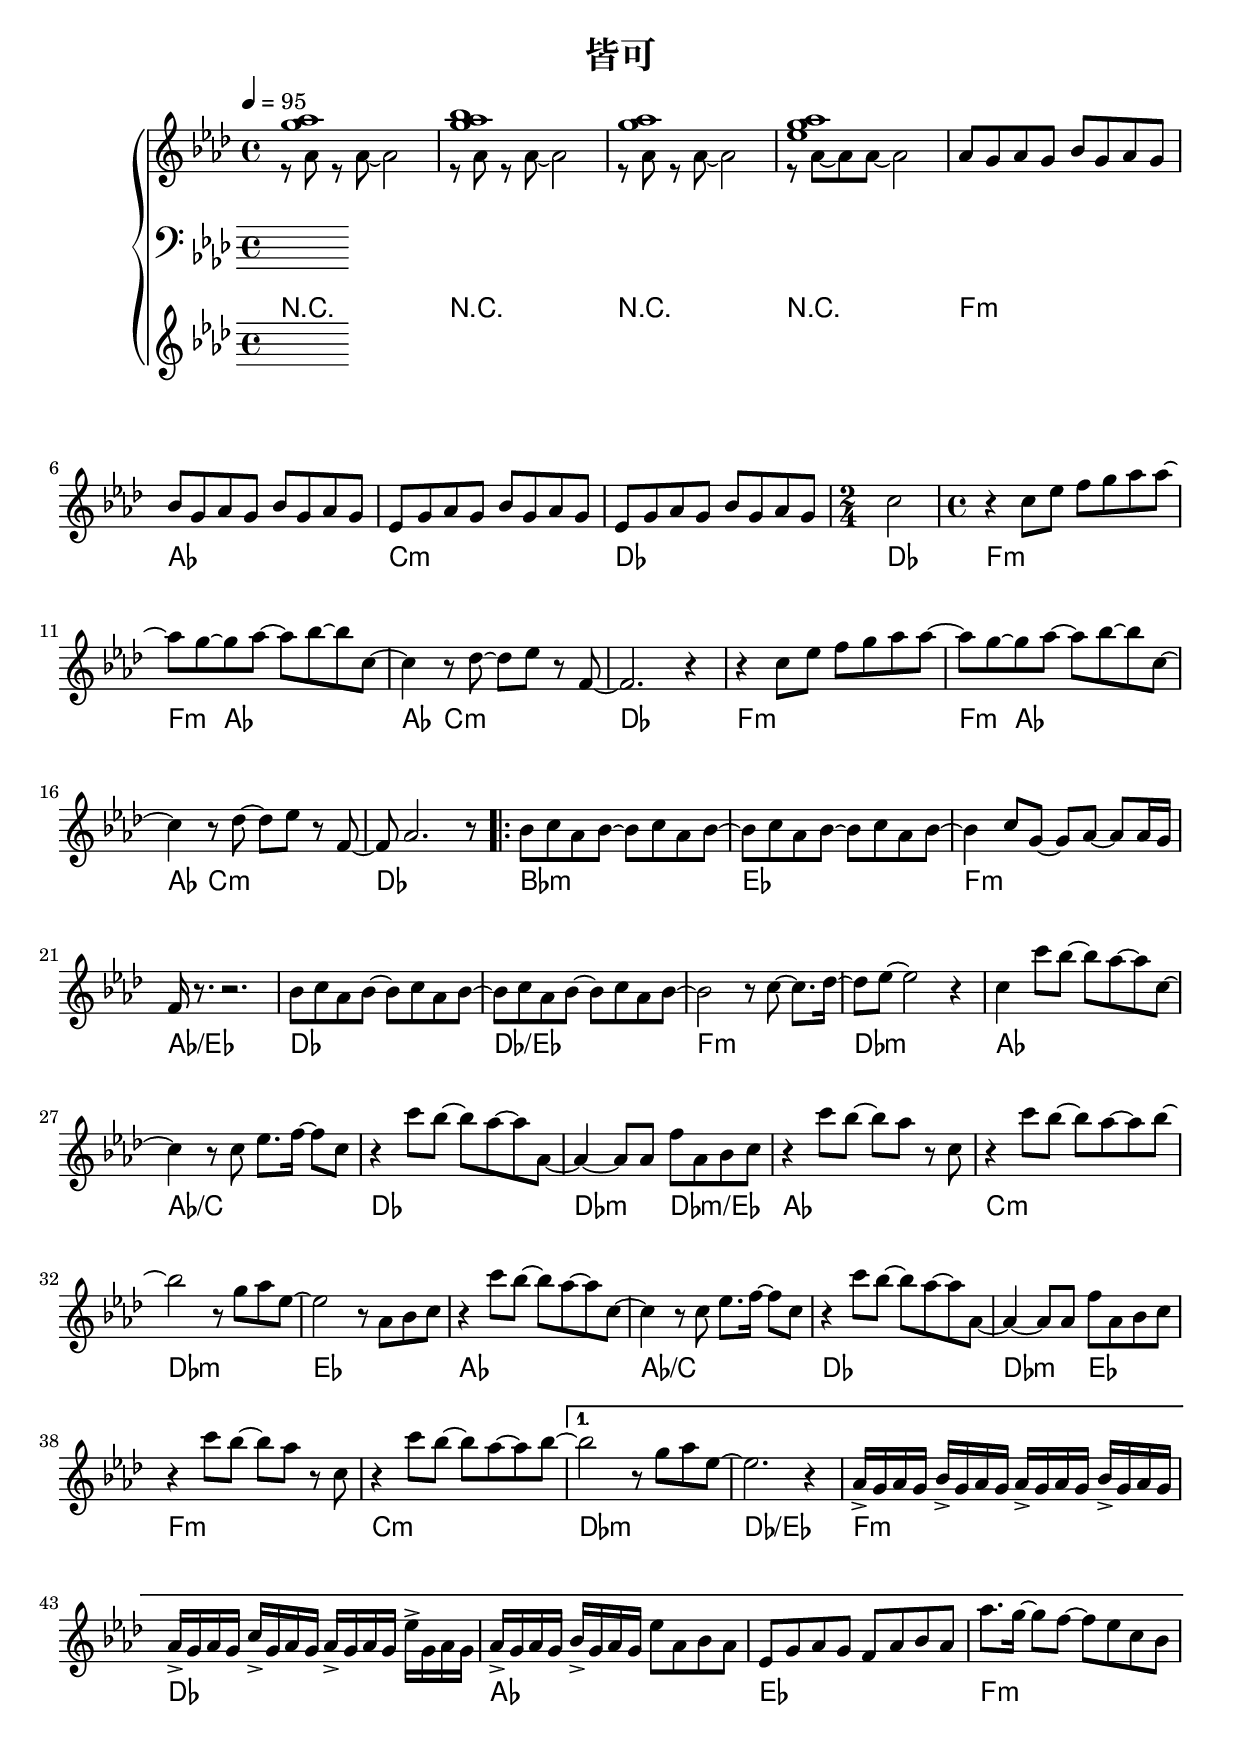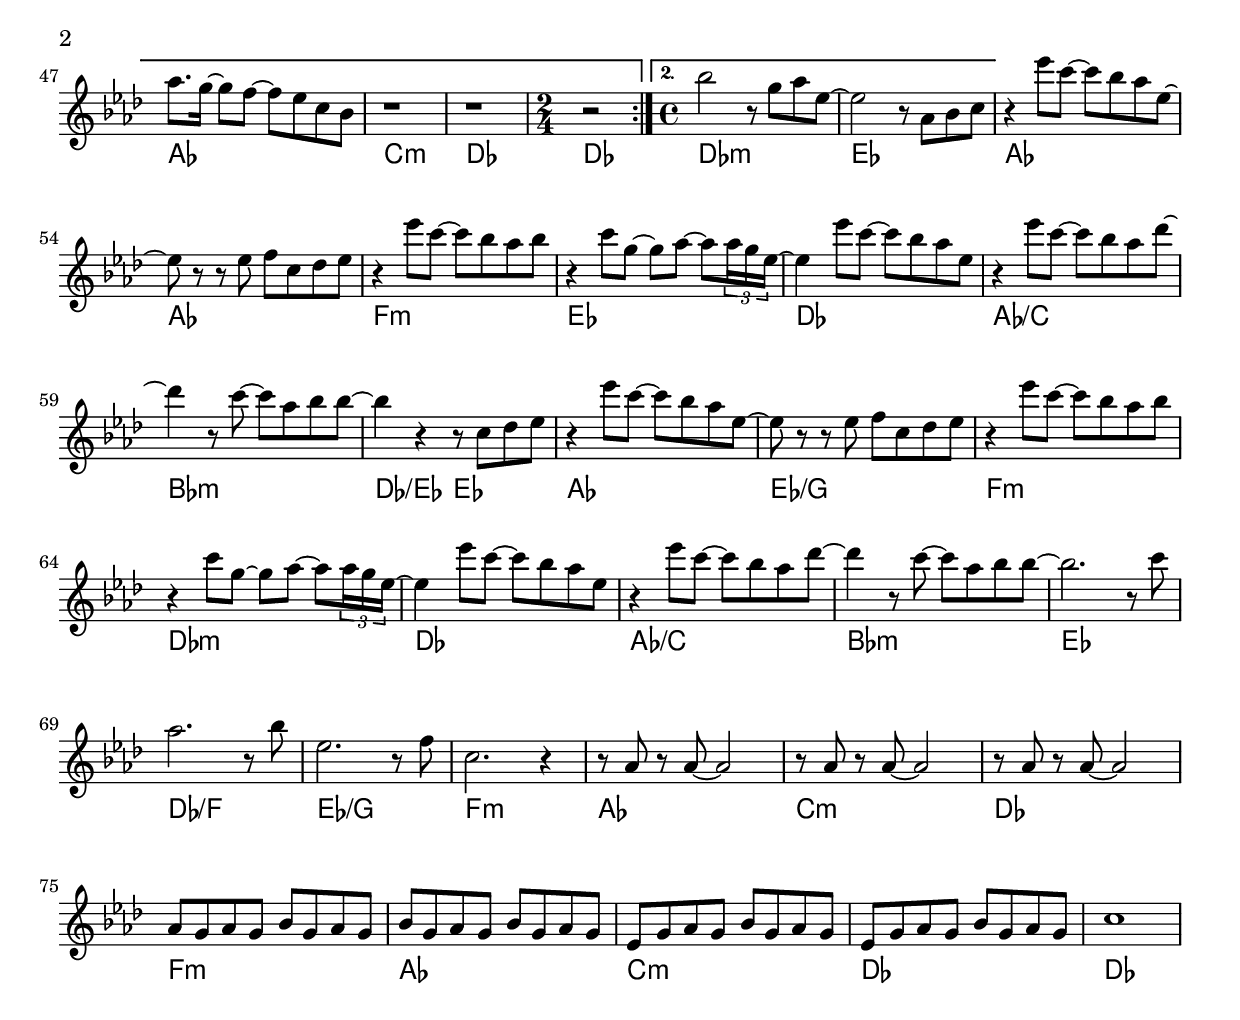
\header {
  title = "皆可"
  composer = ""
}

righthand = \relative aes'{ \clef treble \key aes\major \time 4/4 

  <<{<g' aes>1}\\{r8 aes, r aes~ aes2}>>|
  <<{<g' aes bes>1}\\{r8 aes, r aes~ aes2}>>|
  <<{<g' aes>1}\\{r8 aes, r aes~ aes2}>>|
  <<{<g' aes ees>1}\\{r8 aes,~ aes aes~ aes2}>>|

  aes8 g aes g bes g aes g | bes8 g aes g bes g aes g | 
  ees8 g aes g bes g aes g | ees8 g aes g bes g aes g | 
  \time 2/4 c2 |

  \time 4/4
  r4 c8 ees f g aes aes~ | aes g~ g aes~ aes bes~ bes c,~ |
  c4 r8 des~ des ees r f,~ | f2. r4 |
  r4 c'8 ees f g aes aes~ | aes g~ g aes~ aes bes~ bes c,~ |
  c4 r8 des~ des ees r f,~ | f aes2. r8 |

  \repeat volta 2 {
  bes c aes bes~ bes c aes bes~ | bes c aes bes~ bes c aes bes~ |
  bes4 c8 g~ g aes~ aes aes16 g | f r8. r2. |
  bes8 c aes bes~ bes c aes bes~ | bes c aes bes~ bes c aes bes~ | 
  bes2 r8 c8~ c8. des16~ | des8 ees~ ees2 r4 |

  c4 c'8 bes~ bes aes~ aes c,~ | c4 r8 c ees8. f16~ f8 c |
  r4 c'8 bes~ bes aes~ aes aes,~ | aes4~ aes8 aes f' aes, bes c |
  r4 c'8 bes~ bes aes r c, | r4 c'8 bes~ bes aes~ aes bes~ |
  bes2 r8 g aes ees~ | ees2 r8 aes, bes c |

  r4 c'8 bes~ bes aes~ aes c,~ | c4 r8 c ees8. f16~ f8 c |
  r4 c'8 bes~ bes aes~ aes aes,~ | aes4~ aes8 aes f' aes, bes c |
  r4 c'8 bes~ bes aes r c, | r4 c'8 bes~ bes aes~ aes bes~ |
  
  }

  \alternative {
    {bes2 r8 g aes ees~ | ees2. r4 | 
      aes,16-> g aes g bes-> g aes g aes-> g aes g bes-> g aes g | 
      aes16-> g aes g c-> g aes g aes-> g aes g ees'-> g, aes g | 
      aes16-> g aes g  bes-> g aes g ees'8 aes,  bes  aes | 
      ees8 g aes g f aes bes aes |
      aes'8. g16~ g8 f~ f ees c bes | aes'8. g16~ g8 f~ f ees c bes | 
      r1 | r | \time 2/4 r2 |}
    {\time 4/4 bes'2 r8 g aes ees~ | ees2 r8 aes, bes c | }
  }

  r4 ees'8 c~ c bes aes ees~ | ees r r ees f c des ees |
  r4 ees'8 c~ c bes aes bes | r4 c8 g~ g aes~ aes \tuplet 3/2 8 {aes16 g ees~} |
  ees4 ees'8 c~ c bes aes ees | r4 ees'8 c~ c bes aes des~ |
  des4 r8 c~ c aes bes bes~ | bes4 r r8 c, des ees |
  
  r4 ees'8 c~ c bes aes ees~ | ees r r ees f c des ees |
  r4 ees'8 c~ c bes aes bes | r4 c8 g~ g aes~ aes \tuplet 3/2 8 {aes16 g ees~} |
  ees4 ees'8 c~ c bes aes ees | r4 ees'8 c~ c bes aes des~ |
  des4 r8 c~ c aes bes bes~ | bes2. r8 c | aes2. r8 bes |
  ees,2. r8 f | c2. r4 |
  
  r8 aes r aes~ aes2 | r8 aes r aes~ aes2 | r8 aes r aes~ aes2 |
  aes8 g aes g bes g aes g | bes8 g aes g bes g aes g | 
  ees8 g aes g bes g aes g | ees8 g aes g bes g aes g | c1 | 

 }

lefthand = \relative aes { \clef bass \key aes\major \time 4/4 

 }


\score { \new PianoStaff <<
  \new Staff \righthand
  \new Staff \lefthand

\chords {

  r1~ | r~ | r~ | r |
  f:m | aes | c:m | des | des2 |

  f1:m~ | f4:m aes2.~ |  aes4 c2.:m | des1 |
  f1:m~ | f4:m aes2.~ |  aes4 c2.:m | des1 |

  \repeat volta 2 {
  bes1:m | ees | f:m | aes/ees |
  des | des/ees | f:m | des:m |

  aes | aes/c | des | des2:m des:m/ees |
  aes1 | c:m | des:m | ees |
  aes | aes/c | des | des2:m ees |
  f1:m | c:m |  
  }

  \alternative {
  {des1:m | des/ees |
  f1:m | des | aes | ees |
  f:m | aes | c:m | des | \time 2/4 des2 |
  }
  {des1:m | ees |}
  }  
  
  aes1~ | aes | f:m | ees |
  des | aes/c | bes:m | des2/ees ees |
  aes1 | ees/g | f:m | des:m |
  des | aes/c | bes:m | ees |

  
  des/f | ees/g | f:m | 
  
  aes | c:m | des |
  f:m | aes | c:m | des | des |

  }
  
  \relative aes' { \key aes\major \tempo 4 = 95 \time 4/4

  
   
    
  }





>>
  \layout {}
  \midi {}
}